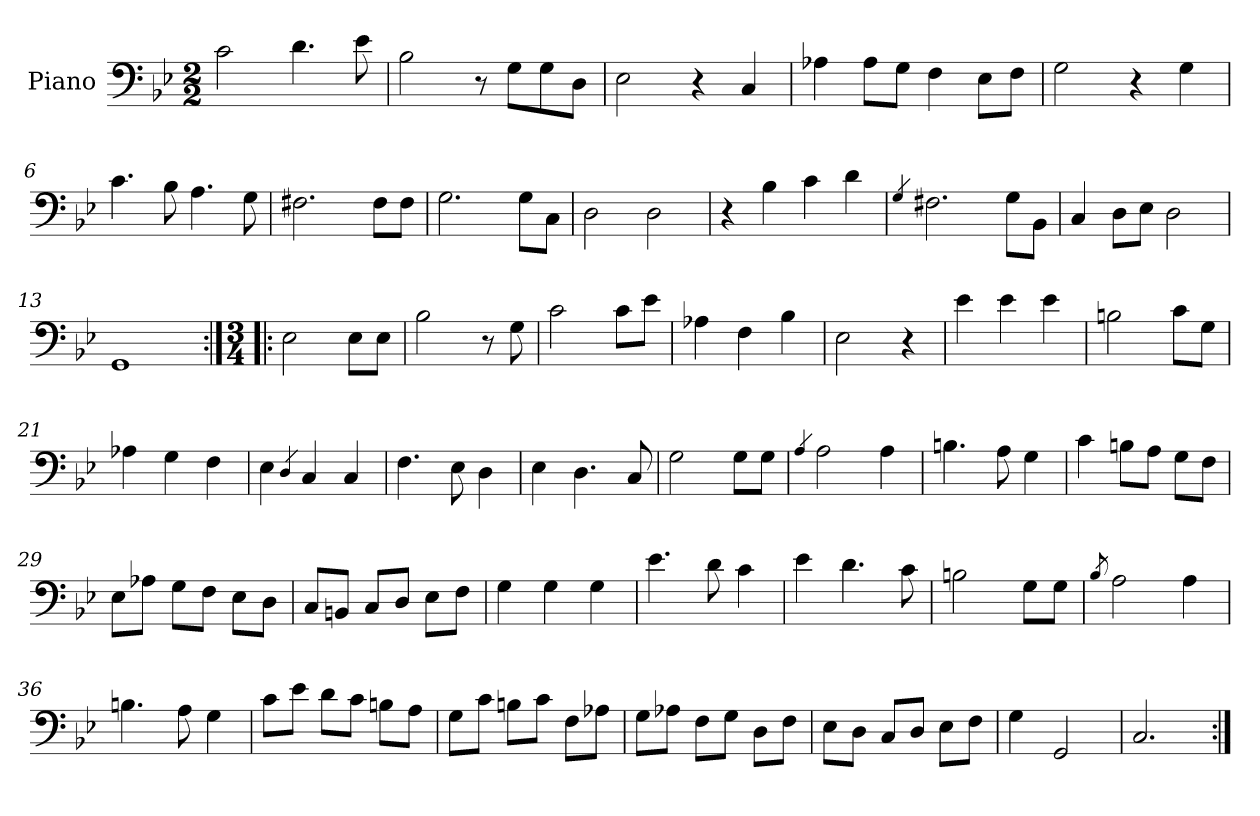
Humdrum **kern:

**kern
*part1
*staff1
*I"Piano
*I'Pno.
*clefF4
*k[b-e-]
*M2/2
=1
2c\
4.d\
8e-\
=2
2B-\
8r
8G\L
8G\
8D\J
=3
2E-\
4r
4C/
=4
4A-X\
8A-\L
8G\J
4F\
8E-\L
8F\J
=5
2G\
4r
4G\
=6
4.c\
8B-\
4.A\
8G\
=7
2.F#X\
8F#\L
8F#\J
=8
2.G\
8G\L
8C\J
=9
2D\
2D\
=10
4r
4B-\
4c\
4d\
=11
4qG/
2.F#X\
8G\L
8BB-\J
=12
4C/
8D\L
8E-\J
2D\
=13
1GG
=14:|!|:
*M3/4
2E-\
8E-\L
8E-\J
=15
2B-\
8r
8G\
=16
2c\
8c\L
8e-\J
=17
4A-X\
4F\
4B-\
=18
2E-\
4r
=19
4e-\
4e-\
4e-\
=20
2Bn\
8c\L
8G\J
=21
4A-X\
4G\
4F\
=22
4E-\
4qD/
4C/
4C/
=23
4.F\
8E-\
4D\
=24
4E-\
4.D\
8C/
=25
2G\
8G\L
8G\J
=26
4qA/
2A\
4A\
=27
4.Bn\
8A\
4G\
=28
4c\
8Bn\L
8A\J
8G\L
8F\J
=29
8E-\L
8A-X\J
8G\L
8F\J
8E-\L
8D\J
=30
8C/L
8BBn/J
8C/L
8D/J
8E-\L
8F\J
=31
4G\
4G\
4G\
=32
4.e-\
8d\
4c\
=33
4e-\
4.d\
8c\
=34
2Bn\
8G\L
8G\J
=35
8qB-/
2A\
4A\
=36
4.Bn\
8A\
4G\
=37
8c\L
8e-\J
8d\L
8c\J
8Bn\L
8A\J
=38
8G\L
8c\J
8Bn\L
8c\J
8F\L
8A-X\J
=39
8G\L
8A-X\J
8F\L
8G\J
8D\L
8F\J
=40
8E-\L
8D\J
8C/L
8D/J
8E-\L
8F\J
=41
4G\
2GG/
=42
2.C/
=:|!
*-
